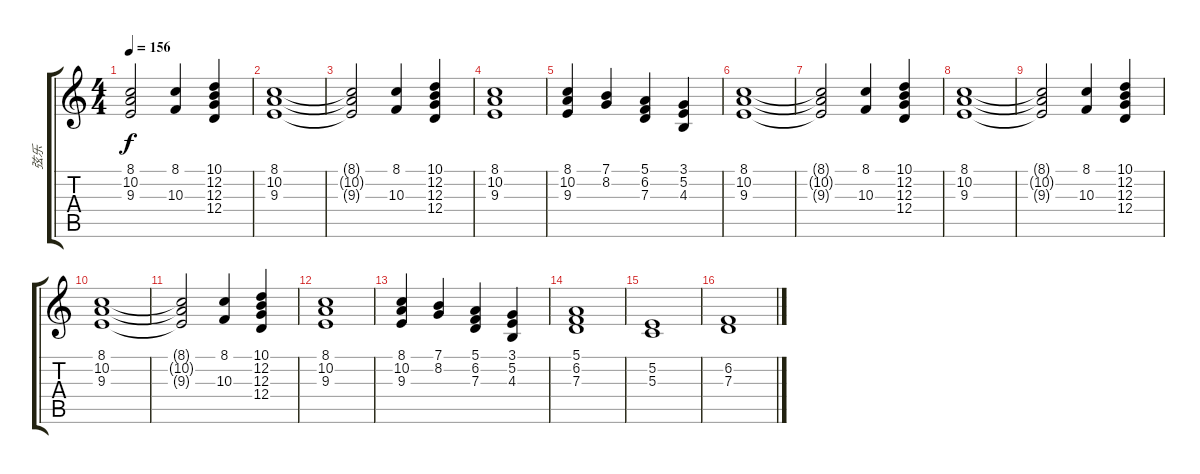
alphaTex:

\track ("弦乐" "弦乐") {instrument stringensemble1}
\staff {score tabs}
\tuning (E4 B3 G3 D3 A2 E2) {hide}
\ts (4 4)
\tempo 156
\clef g2
\ks c
(8.1{t} 10.2{t} 9.3{t}).2{dy f} (8.1 10.3).4 (10.1 12.2 12.3 12.4).4 |
(8.1 10.2 9.3).1 |
(8.1{t} 10.2{t} 9.3{t}).2 (8.1 10.3).4 (10.1 12.2 12.3 12.4).4 |
(8.1 10.2 9.3).1 |
(8.1 10.2 9.3).4 (7.1 8.2).4 (5.1 6.2 7.3).4 (3.1 5.2 4.3).4 |
(8.1 10.2 9.3).1 |
(8.1{t} 10.2{t} 9.3{t}).2 (8.1 10.3).4 (10.1 12.2 12.3 12.4).4 |
(8.1 10.2 9.3).1 |
(8.1{t} 10.2{t} 9.3{t}).2 (8.1 10.3).4 (10.1 12.2 12.3 12.4).4 |
(8.1 10.2 9.3).1 |
(8.1{t} 10.2{t} 9.3{t}).2 (8.1 10.3).4 (10.1 12.2 12.3 12.4).4 |
(8.1 10.2 9.3).1 |
(8.1 10.2 9.3).4 (7.1 8.2).4 (5.1 6.2 7.3).4 (3.1 5.2 4.3).4 |
(5.1 6.2 7.3).1 |
(5.2 5.3).1 |
(6.2 7.3).1
